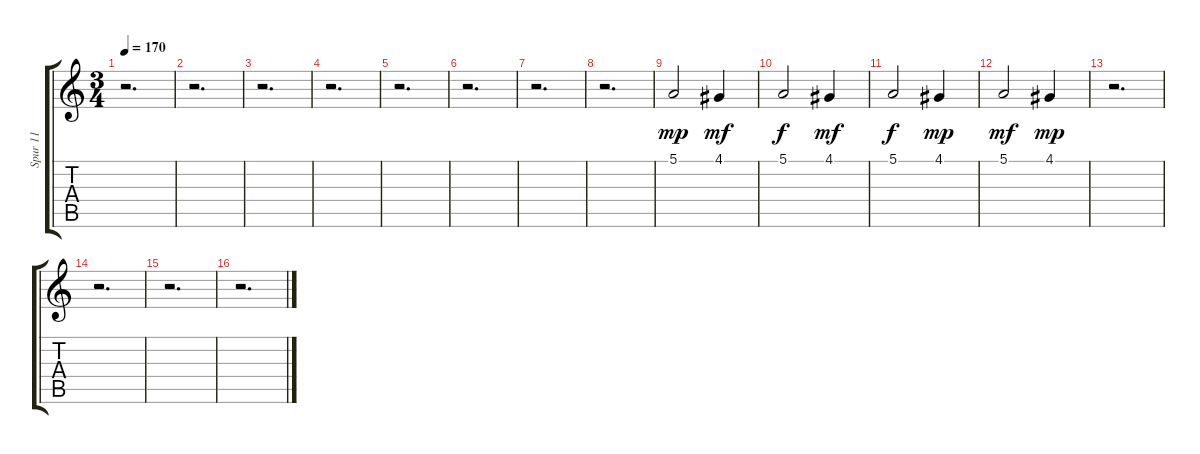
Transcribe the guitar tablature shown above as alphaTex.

\track ("Spur 11" "Spur 11") {instrument stringensemble1}
\staff {score tabs}
\tuning (E4 B3 G3 D3 A2 E2) {hide}
\ts (3 4)
\tempo 170
\clef g2
\ks c
r.2{d dy f} |
r.2{d} |
r.2{d} |
r.2{d} |
r.2{d} |
r.2{d} |
r.2{d} |
r.2{d} |
5.1.2{dy mp} 4.1.4{dy mf} |
5.1.2{dy f} 4.1.4{dy mf} |
5.1.2{dy f} 4.1.4{dy mp} |
5.1.2{dy mf} 4.1.4{dy mp} |
r.2{d} |
r.2{d} |
r.2{d} |
r.2{d}
